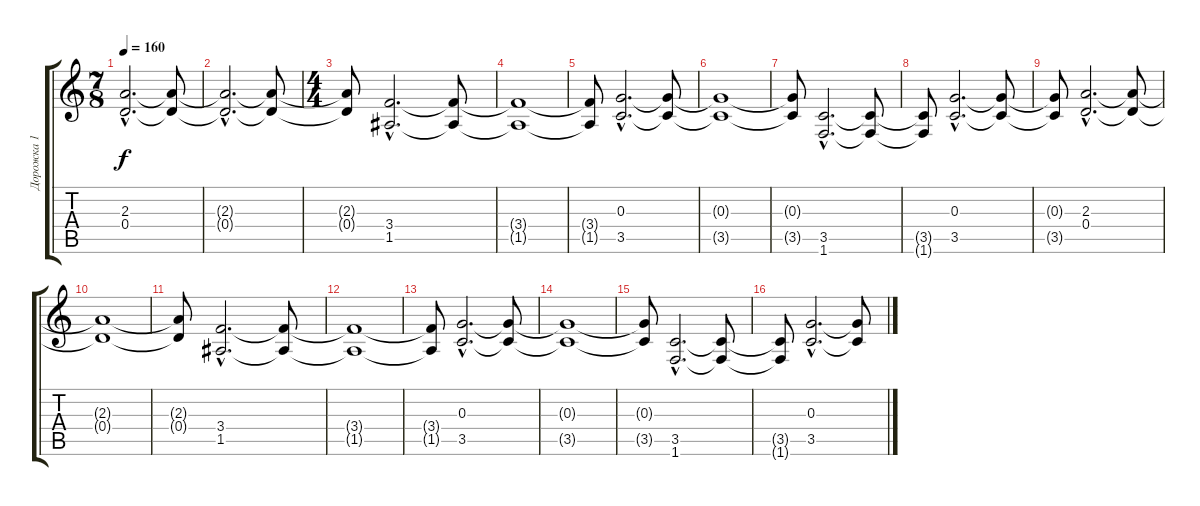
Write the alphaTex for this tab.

\track ("Дорожка 1" "Дорожка 1") {instrument distortionguitar}
\staff {score tabs}
\tuning (E4 B3 G3 D3 A2 E2) {hide}
\ts (7 8)
\tempo 160
\clef g2
\ks c
(2.3{hac t} 0.4{hac t}).2{d dy f} (2.3{t} 0.4{t}).8 |
(2.3{hac t} 0.4{hac t}).2{d} (2.3{t} 0.4{t}).8 |
\ts (4 4)
(2.3{t} 0.4{t}).8 (3.4{hac} 1.5{hac}).2{d} (3.4{t} 1.5{t}).8 |
(3.4{t} 1.5{t}).1 |
(3.4{t} 1.5{t}).8 (0.3{hac} 3.5{hac}).2{d} (0.3{t} 3.5{t}).8 |
(0.3{t} 3.5{t}).1 |
(0.3{t} 3.5{t}).8 (3.5{hac} 1.6{hac}).2{d} (3.5{t} 1.6{t}).8 |
(3.5{t} 1.6{t}).8 (0.3{hac} 3.5{hac}).2{d} (0.3{t} 3.5{t}).8 |
(0.3{t} 3.5{t}).8 (2.3{hac} 0.4{hac}).2{d} (2.3{t} 0.4{t}).8 |
(2.3{t} 0.4{t}).1 |
(2.3{t} 0.4{t}).8 (3.4{hac} 1.5{hac}).2{d} (3.4{t} 1.5{t}).8 |
(3.4{t} 1.5{t}).1 |
(3.4{t} 1.5{t}).8 (0.3{hac} 3.5{hac}).2{d} (0.3{t} 3.5{t}).8 |
(0.3{t} 3.5{t}).1 |
(0.3{t} 3.5{t}).8 (3.5{hac} 1.6{hac}).2{d} (3.5{t} 1.6{t}).8 |
(3.5{t} 1.6{t}).8 (0.3{hac} 3.5{hac}).2{d} (0.3{t} 3.5{t}).8
